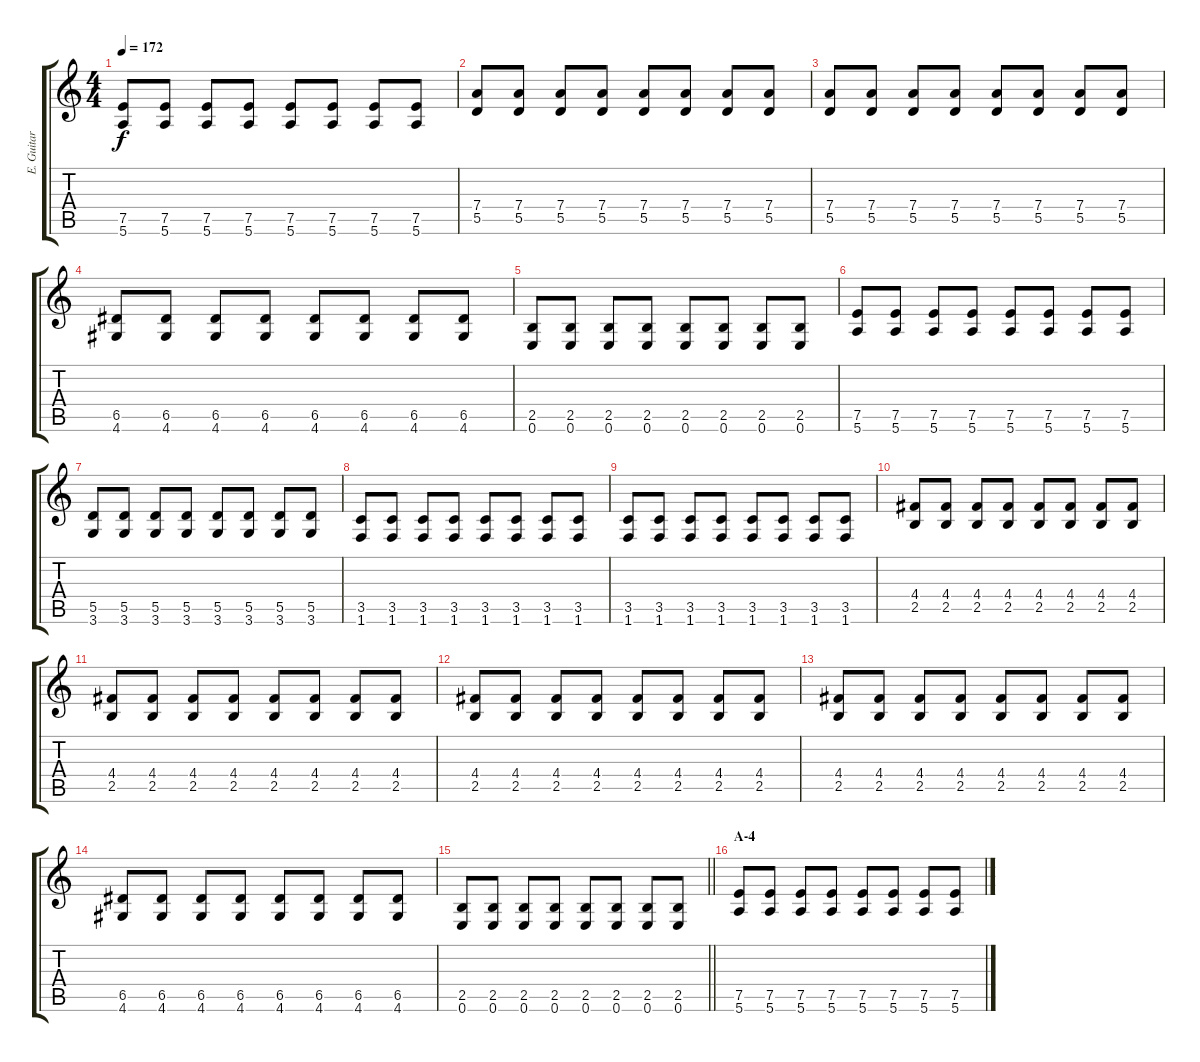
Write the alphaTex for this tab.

\track ("E. Guitar II" "E. Guitar ") {instrument distortionguitar}
\staff {score tabs}
\tuning (E4 B3 G3 D3 A2 E2) {hide}
\ts (4 4)
\tempo 172
\clef g2
\ks c
(7.5 5.6).8{dy f} (7.5 5.6).8 (7.5 5.6).8 (7.5 5.6).8 (7.5 5.6).8 (7.5 5.6).8 (7.5 5.6).8 (7.5 5.6).8 |
(7.4 5.5).8 (7.4 5.5).8 (7.4 5.5).8 (7.4 5.5).8 (7.4 5.5).8 (7.4 5.5).8 (7.4 5.5).8 (7.4 5.5).8 |
(7.4 5.5).8 (7.4 5.5).8 (7.4 5.5).8 (7.4 5.5).8 (7.4 5.5).8 (7.4 5.5).8 (7.4 5.5).8 (7.4 5.5).8 |
(6.5 4.6).8 (6.5 4.6).8 (6.5 4.6).8 (6.5 4.6).8 (6.5 4.6).8 (6.5 4.6).8 (6.5 4.6).8 (6.5 4.6).8 |
(2.5 0.6).8 (2.5 0.6).8 (2.5 0.6).8 (2.5 0.6).8 (2.5 0.6).8 (2.5 0.6).8 (2.5 0.6).8 (2.5 0.6).8 |
(7.5 5.6).8 (7.5 5.6).8 (7.5 5.6).8 (7.5 5.6).8 (7.5 5.6).8 (7.5 5.6).8 (7.5 5.6).8 (7.5 5.6).8 |
(5.5 3.6).8 (5.5 3.6).8 (5.5 3.6).8 (5.5 3.6).8 (5.5 3.6).8 (5.5 3.6).8 (5.5 3.6).8 (5.5 3.6).8 |
(3.5 1.6).8 (3.5 1.6).8 (3.5 1.6).8 (3.5 1.6).8 (3.5 1.6).8 (3.5 1.6).8 (3.5 1.6).8 (3.5 1.6).8 |
(3.5 1.6).8 (3.5 1.6).8 (3.5 1.6).8 (3.5 1.6).8 (3.5 1.6).8 (3.5 1.6).8 (3.5 1.6).8 (3.5 1.6).8 |
(4.4 2.5).8 (4.4 2.5).8 (4.4 2.5).8 (4.4 2.5).8 (4.4 2.5).8 (4.4 2.5).8 (4.4 2.5).8 (4.4 2.5).8 |
(4.4 2.5).8 (4.4 2.5).8 (4.4 2.5).8 (4.4 2.5).8 (4.4 2.5).8 (4.4 2.5).8 (4.4 2.5).8 (4.4 2.5).8 |
(4.4 2.5).8 (4.4 2.5).8 (4.4 2.5).8 (4.4 2.5).8 (4.4 2.5).8 (4.4 2.5).8 (4.4 2.5).8 (4.4 2.5).8 |
(4.4 2.5).8 (4.4 2.5).8 (4.4 2.5).8 (4.4 2.5).8 (4.4 2.5).8 (4.4 2.5).8 (4.4 2.5).8 (4.4 2.5).8 |
(6.5 4.6).8 (6.5 4.6).8 (6.5 4.6).8 (6.5 4.6).8 (6.5 4.6).8 (6.5 4.6).8 (6.5 4.6).8 (6.5 4.6).8 |
\barLineRight lightlight
(2.5 0.6).8 (2.5 0.6).8 (2.5 0.6).8 (2.5 0.6).8 (2.5 0.6).8 (2.5 0.6).8 (2.5 0.6).8 (2.5 0.6).8 |
\section ("" "A-4")
(7.5 5.6).8 (7.5 5.6).8 (7.5 5.6).8 (7.5 5.6).8 (7.5 5.6).8 (7.5 5.6).8 (7.5 5.6).8 (7.5 5.6).8
